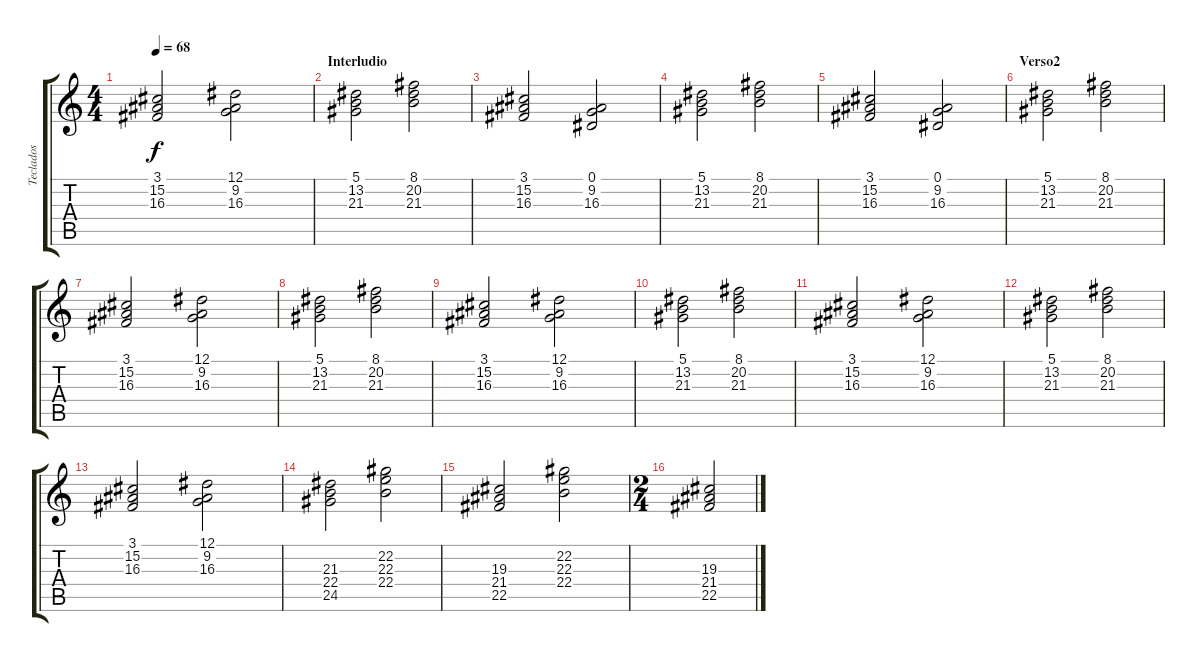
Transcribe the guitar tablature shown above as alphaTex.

\track ("Teclados" "Teclados") {instrument stringensemble1}
\staff {score tabs}
\tuning (Eb4 Bb3 Gb3 Db3 Ab2 Eb2) {hide}
\ts (4 4)
\tempo 68
\clef g2
\ks c
(3.1 15.2 16.3).2{dy f} (12.1 9.2 16.3).2 |
\section ("" "Interludio")
(5.1 13.2 21.3).2 (8.1 20.2 21.3).2 |
(3.1 15.2 16.3).2 (0.1 9.2 16.3).2 |
(5.1 13.2 21.3).2 (8.1 20.2 21.3).2 |
(3.1 15.2 16.3).2 (0.1 9.2 16.3).2 |
\section ("" "Verso2")
(5.1 13.2 21.3).2 (8.1 20.2 21.3).2 |
(3.1 15.2 16.3).2 (12.1 9.2 16.3).2 |
(5.1 13.2 21.3).2 (8.1 20.2 21.3).2 |
(3.1 15.2 16.3).2 (12.1 9.2 16.3).2 |
(5.1 13.2 21.3).2 (8.1 20.2 21.3).2 |
(3.1 15.2 16.3).2 (12.1 9.2 16.3).2 |
(5.1 13.2 21.3).2 (8.1 20.2 21.3).2 |
(3.1 15.2 16.3).2 (12.1 9.2 16.3).2 |
(21.3 22.4 24.5).2 (22.2 22.3 22.4).2 |
(19.3 21.4 22.5).2 (22.2 22.3 22.4).2 |
\ts (2 4)
(19.3 21.4 22.5).2
